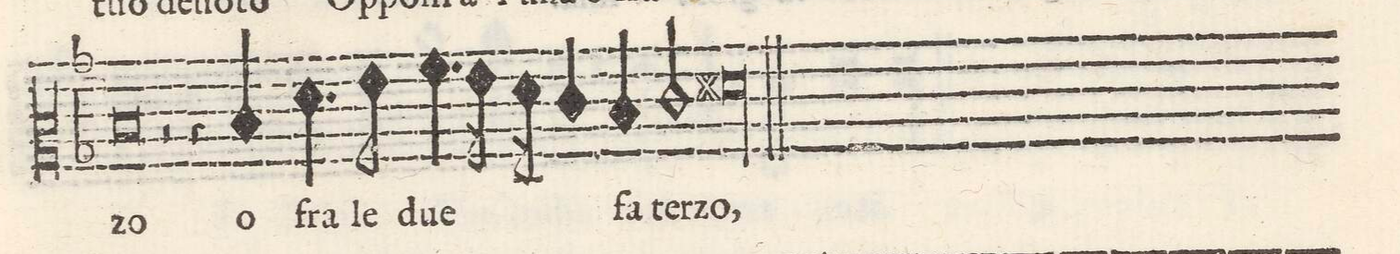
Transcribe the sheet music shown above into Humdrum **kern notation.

**kern	**text
*I"ALTO	*
*clefC2	*
*k[b-]	*
*met(c)	*
*M4/4	*
0d	-zo
=131-	=131-
=132-	=132-
2r	.
4r	.
4d/	o
=133-	=133-
4.f\	fra
8g\	le
4.a\	due
16g\	.
16f\	.
=134-	=134-
4e/	.
4d/	fa
2e/	ter-
=135-	=135-
00f#X	-zo,
=136-	=136-
=137-	=137-
=138-	=138-
=-	=-
*-	*-
